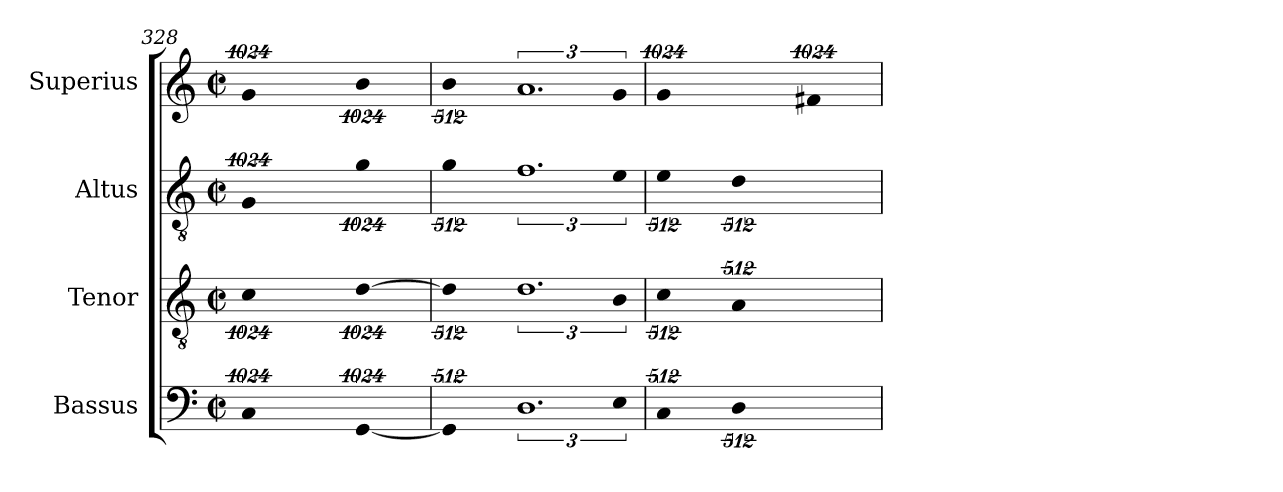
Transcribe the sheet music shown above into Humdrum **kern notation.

**kern	**kern	**kern	**kern
*part4	*part3	*part2	*part1
*staff4	*staff3	*staff2	*staff1
*I"Bassus	*I"Tenor	*I"Altus	*I"Superius
*I'B.	*I'T.	*I'A.	*I'S.
*clefF4	*clefGv2	*clefGv2	*clefG2
*	*ITrd7c12	*ITrd7c12	*
*k[]	*k[]	*k[]	*k[]
*C:	*C:	*C:	*C:
*M2/2	*M2/2	*M2/2	*M2/2
*met(c|)	*met(c|)	*met(c|)	*met(c|)
=328	=328	=328	=328
!LO:N:vis=0	!LO:N:vis=0	!LO:N:vis=0	!LO:N:vis=0
1024%1365Ci	1024%1365Ci	1024%1365GGi	1024%1365gi
!LO:N:vis=1	!LO:N:vis=1	!LO:N:vis=1	!LO:N:vis=1
[<1024%683GGi	[>1024%683Di	1024%683Gi	1024%683bi
=329	=329	=329	=329
!LO:N:vis=1	!LO:N:vis=1	!LO:N:vis=1	!LO:N:vis=1
512%341GGi]	512%341Di]	512%341Gi	512%341bi
3%2.Di	3%2.Di	3%2.Fi	3%2.ai
!LO:N:vis=2	!LO:N:vis=2	!LO:N:vis=2	!LO:N:vis=2
512%171Ei\	512%171BBi\	512%171Ei\	512%171gi/
=330	=330	=330	=330
!LO:N:vis=1	!LO:N:vis=1	!LO:N:vis=1	!LO:N:vis=0
512%341Ci	512%341Ci	512%341Ei	1024%1365gi
!LO:N:vis=0	!LO:N:vis=0	!LO:N:vis=0	!
512%683Di	512%683AAi	512%683Di	.
!	!	!	!LO:N:vis=1
.	.	.	1024%683f#Xi
=	=	=	=
*-	*-	*-	*-
